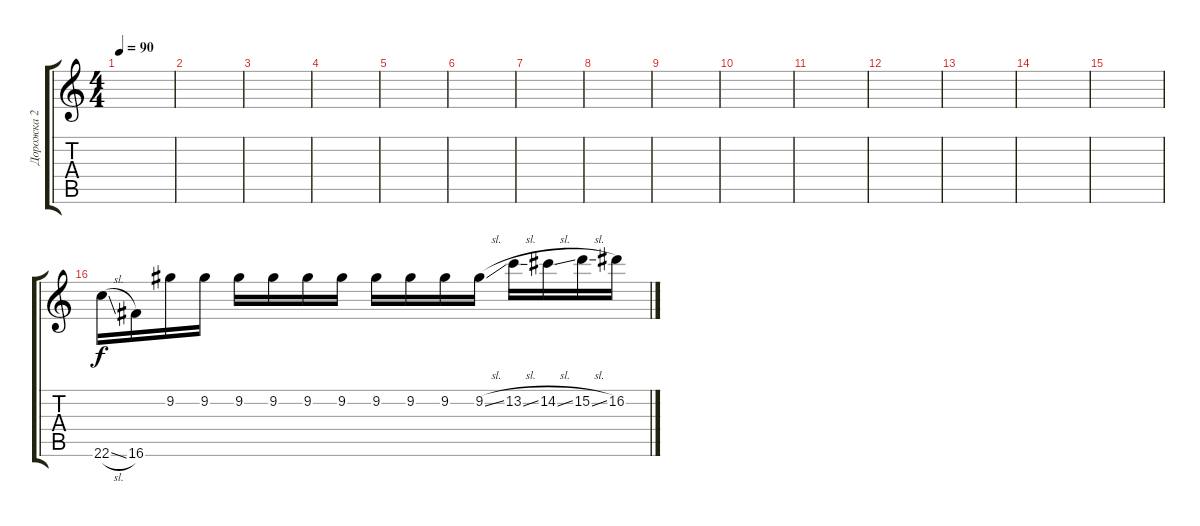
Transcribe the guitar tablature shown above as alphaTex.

\track ("Дорожка 2" "Дорожка 2") {instrument overdrivenguitar}
\staff {score tabs}
\tuning (E4 B3 G3 D3 A2 D2) {hide}
\ts (4 4)
\tempo 90
\clef g2
\ks c
|
|
|
|
|
|
|
|
|
|
|
|
|
|
|
22.6{sl}.16 16.6.16 9.2.16 9.2.16 9.2.16 9.2.16 9.2.16 9.2.16 9.2.16 9.2.16 9.2.16 9.2{sl}.16 13.2{sl}.16 14.2{sl}.16 15.2{sl}.16 16.2.16
